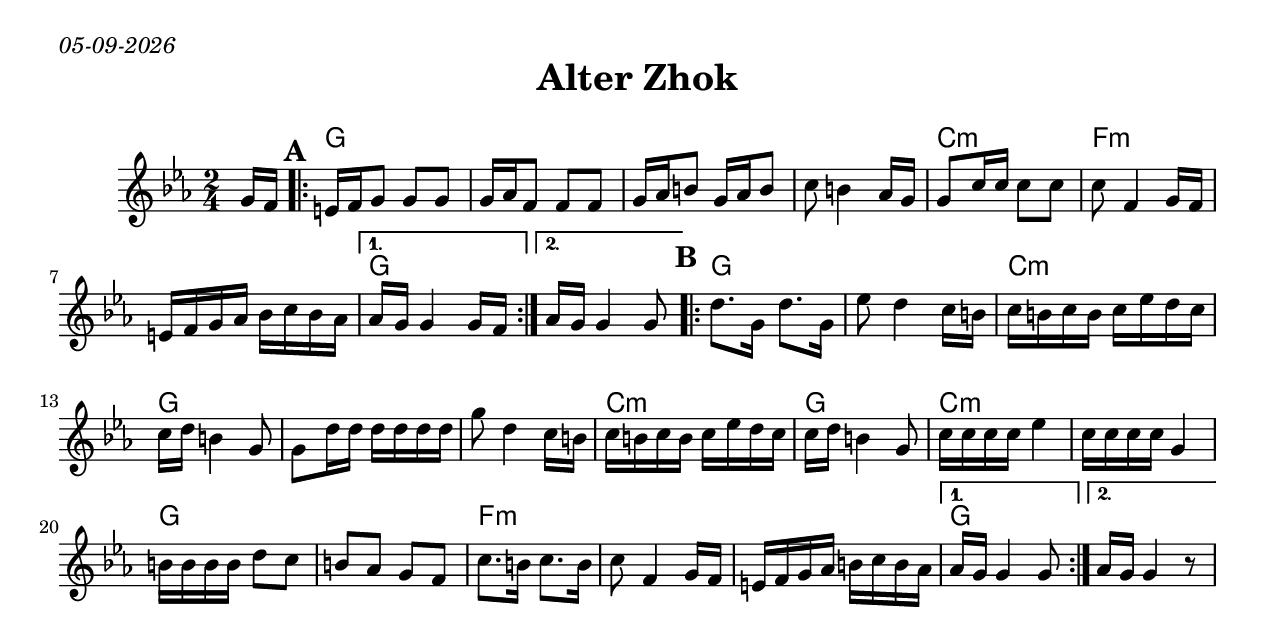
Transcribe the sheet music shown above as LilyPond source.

\version "2.22.0"
\include "english.ly"
%\pointAndClickOff
\paper{
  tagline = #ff
  print-all-headers = ##t
  #(set-paper-size "letter")
}
date = #(strftime "%d-%m-%Y" (localtime (current-time)))

\markup{ \italic{ \date }  }

%\markup{ Got something to say? }

global = {
  \clef treble
  \key c \minor
  \time 2/4
  \set Score.markFormatter = #format-mark-box-alphabet
}

%#################################### Melody ########################
melody = \relative c'' {
  \global
  \partial 8 g16 f    %lead in notes

  \repeat volta 2{
    \mark \default
    e16 f g8 g g
    g16 af f8 f f|
    g16 af b8 g16 af b8
    c8 b4 af16 g

    g8 c16 c c8 c
    c8 f,4 g16 f|

    e16 f g af bf c bf af
  }
  \alternative {
    {af16 g g4 g16 f }
    {af16 g g4 g8| }
  }

  \repeat volta 2{
    \mark \default
    d'8. g,16 d'8. g,16|
    ef'8 d4 c16 b
    c16 b c b c ef d c|
    c16 d b4 g8

    g8 d'16 d d d d d
    g8 d4 c16 b
   c16 b c b c ef d c|
   c16 d b4 g8

   c16 c c c ef4
   c16 c c c g4
   b16 b b b d8 c
   b8 af g f

   c'8. b16 c8. b16
   c8 f,4 g16 f
   e16 f g af b c b af|

  }
  \alternative {
    {af16 g g4 g8| }
    { af16 g g4 r8 |}
  }

}
%################################# Lyrics #####################
%\addlyrics{ \set stanza = #"1. " }
%################################# Chords #######################
harmonies = \chordmode {
  s8
  g2*4
  c2:m
  f2*2:m
  g2*2
  %b
  g2*2
  c2:m
  g2*3
  c2:m
  g2
  c2*2:m
  g2*2
  f2*3:m
  g2*2


}

\score {
  % transpose score below
  %\transpose c d
  <<
    \new ChordNames {
      \set chordChanges = ##f
      \harmonies
    }
    \new Staff   \melody
  >>
  \header{
    title= "Alter Zhok"
    subtitle=""
    composer= ""

    instrument =""
    arranger= ""
  }
  \midi{\tempo 4 = 120}
  \layout{indent = 1.0\cm}
}
%{
% more verses:
\markup{}
\markup {
  \font-size #2
  \fill-line {
    \hspace #0.1 % distance from left margin
    \column {
      \line { "1."
\column {
 ""
}
      }
      \hspace #0.2 % vertical distance between verses
      \line { "2."
\column {
""
}
      }
    }
    \hspace #0.1  % horiz. distance between columns
    \column {
      \line { "3."
\column {
 ""
}
      }
      \hspace #0.2 % distance between verses
      \line { "4."
\column {
""
}
      }
    }
    \hspace #0.1 % distance to right margin
  }
}

%}